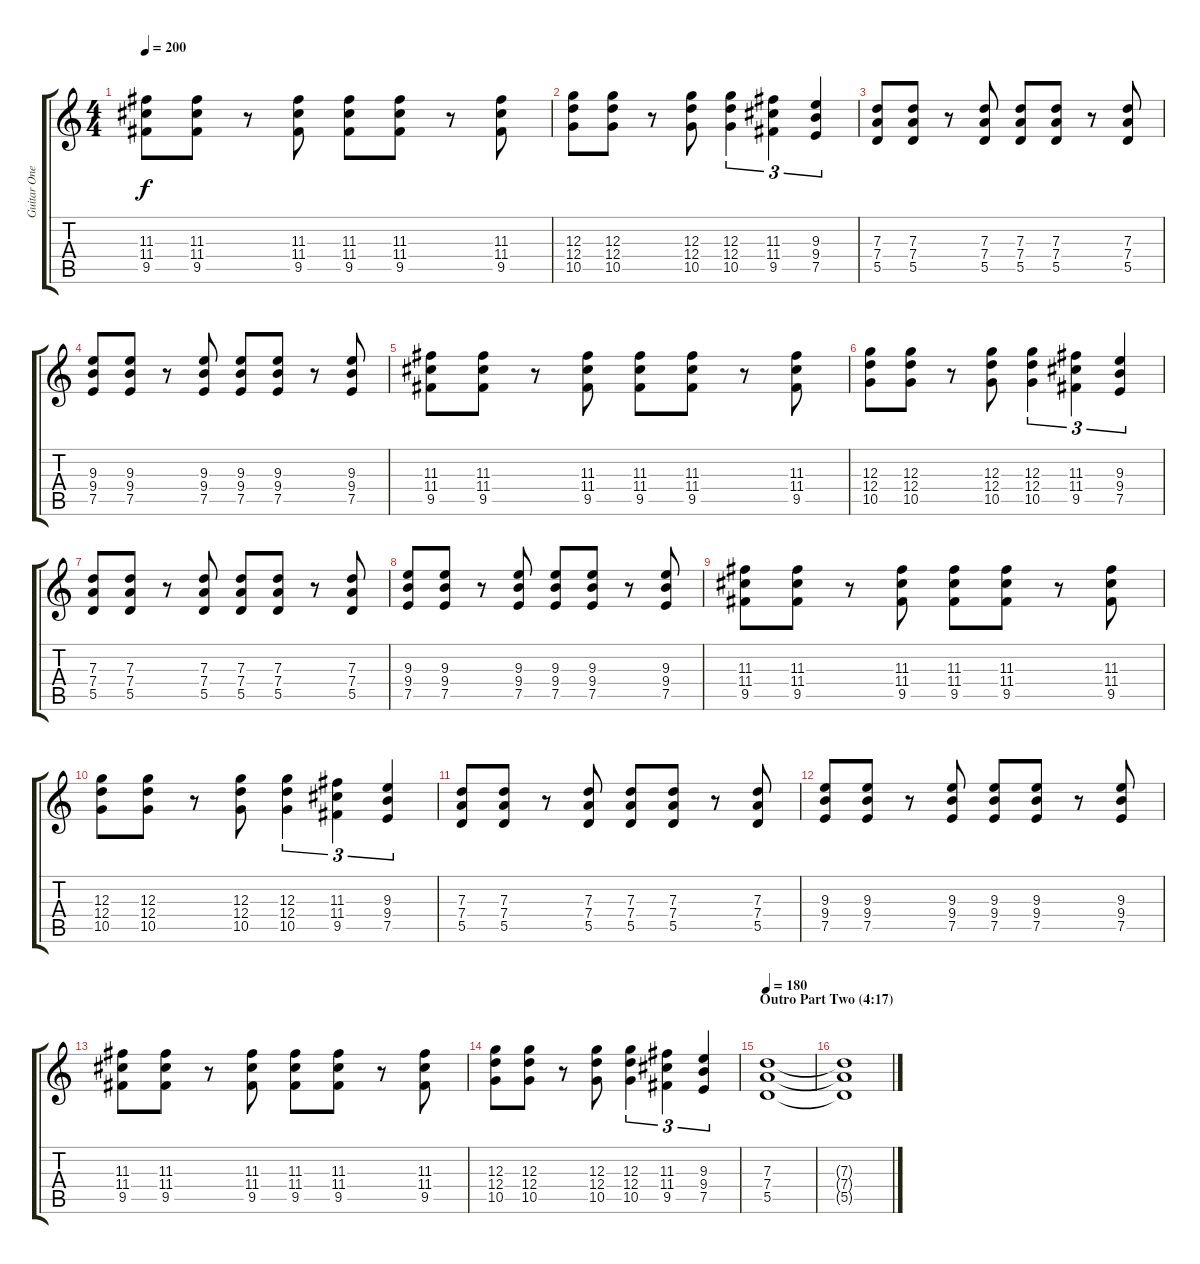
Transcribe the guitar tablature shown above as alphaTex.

\track ("Guitar One" "Guitar One") {instrument distortionguitar}
\staff {score tabs}
\tuning (E4 B3 G3 D3 A2 E2) {hide}
\ts (4 4)
\tempo 200
\clef g2
\ks c
(11.3 11.4 9.5).8{dy f} (11.3 11.4 9.5).8 r.8 (11.3 11.4 9.5).8 (11.3 11.4 9.5).8 (11.3 11.4 9.5).8 r.8 (11.3 11.4 9.5).8 |
(12.3 12.4 10.5).8 (12.3 12.4 10.5).8 r.8 (12.3 12.4 10.5).8 (12.3 12.4 10.5).4{tu (3 2)} (11.3 11.4 9.5).4{tu (3 2)} (9.3 9.4 7.5).4{tu (3 2)} |
(7.3 7.4 5.5).8 (7.3 7.4 5.5).8 r.8 (7.3 7.4 5.5).8 (7.3 7.4 5.5).8 (7.3 7.4 5.5).8 r.8 (7.3 7.4 5.5).8 |
(9.3 9.4 7.5).8 (9.3 9.4 7.5).8 r.8 (9.3 9.4 7.5).8 (9.3 9.4 7.5).8 (9.3 9.4 7.5).8 r.8 (9.3 9.4 7.5).8 |
(11.3 11.4 9.5).8 (11.3 11.4 9.5).8 r.8 (11.3 11.4 9.5).8 (11.3 11.4 9.5).8 (11.3 11.4 9.5).8 r.8 (11.3 11.4 9.5).8 |
(12.3 12.4 10.5).8 (12.3 12.4 10.5).8 r.8 (12.3 12.4 10.5).8 (12.3 12.4 10.5).4{tu (3 2)} (11.3 11.4 9.5).4{tu (3 2)} (9.3 9.4 7.5).4{tu (3 2)} |
(7.3 7.4 5.5).8 (7.3 7.4 5.5).8 r.8 (7.3 7.4 5.5).8 (7.3 7.4 5.5).8 (7.3 7.4 5.5).8 r.8 (7.3 7.4 5.5).8 |
(9.3 9.4 7.5).8 (9.3 9.4 7.5).8 r.8 (9.3 9.4 7.5).8 (9.3 9.4 7.5).8 (9.3 9.4 7.5).8 r.8 (9.3 9.4 7.5).8 |
(11.3 11.4 9.5).8 (11.3 11.4 9.5).8 r.8 (11.3 11.4 9.5).8 (11.3 11.4 9.5).8 (11.3 11.4 9.5).8 r.8 (11.3 11.4 9.5).8 |
(12.3 12.4 10.5).8 (12.3 12.4 10.5).8 r.8 (12.3 12.4 10.5).8 (12.3 12.4 10.5).4{tu (3 2)} (11.3 11.4 9.5).4{tu (3 2)} (9.3 9.4 7.5).4{tu (3 2)} |
(7.3 7.4 5.5).8 (7.3 7.4 5.5).8 r.8 (7.3 7.4 5.5).8 (7.3 7.4 5.5).8 (7.3 7.4 5.5).8 r.8 (7.3 7.4 5.5).8 |
(9.3 9.4 7.5).8 (9.3 9.4 7.5).8 r.8 (9.3 9.4 7.5).8 (9.3 9.4 7.5).8 (9.3 9.4 7.5).8 r.8 (9.3 9.4 7.5).8 |
(11.3 11.4 9.5).8 (11.3 11.4 9.5).8 r.8 (11.3 11.4 9.5).8 (11.3 11.4 9.5).8 (11.3 11.4 9.5).8 r.8 (11.3 11.4 9.5).8 |
(12.3 12.4 10.5).8 (12.3 12.4 10.5).8 r.8 (12.3 12.4 10.5).8 (12.3 12.4 10.5).4{tu (3 2)} (11.3 11.4 9.5).4{tu (3 2)} (9.3 9.4 7.5).4{tu (3 2)} |
\section ("" "Outro Part Two (4:17)")
\tempo 180
(7.3 7.4 5.5).1{volume 6} |
(7.3{t} 7.4{t} 5.5{t}).1
